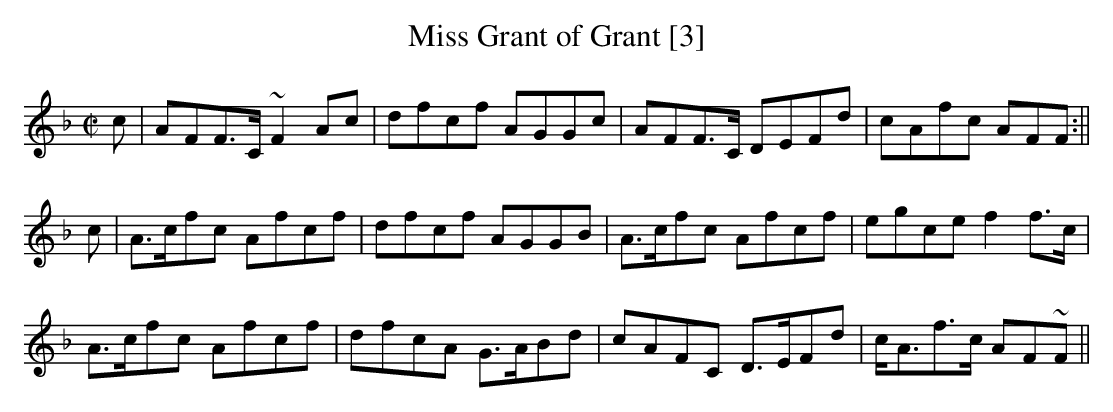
X:1
T:Miss Grant of Grant [3]
M:C|
L:1/8
K:F
c|AFF>C ~F2 Ac|dfcf AGGc|AFF>C DEFd|cAfc AFF:||
c|A>cfc Afcf|dfcf AGGB|A>cfc Afcf|egce f2 f>c|
A>cfc Afcf|dfcA G>ABd|cAFC D>EFd|c<Af>c AF~F||
